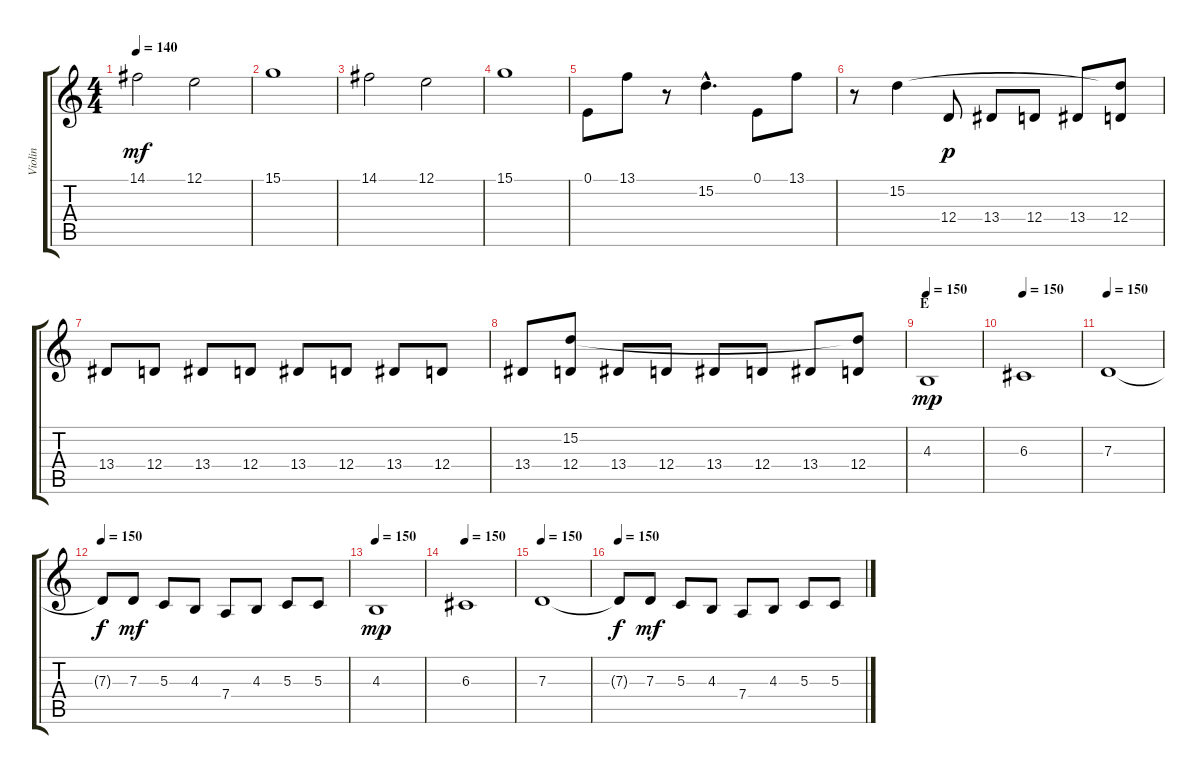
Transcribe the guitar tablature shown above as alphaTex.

\track ("Violin" "Violin") {instrument violin}
\staff {score tabs}
\tuning (E4 B3 G3 D3 A2 E2) {hide}
\ts (4 4)
\tempo 140
\clef g2
\ks c
14.1.2{dy mf} 12.1.2 |
15.1.1 |
14.1.2 12.1.2 |
15.1.1 |
0.1.8 13.1.8 r.8 15.2{hac}.4{d} 0.1.8 13.1.8 |
r.8 15.2.4 12.4.8{dy p} 13.4.8 12.4.8 13.4.8 (15.2{t} 12.4).8 |
13.4.8 12.4.8 13.4.8 12.4.8 13.4.8 12.4.8 13.4.8 12.4.8 |
13.4.8 (15.2 12.4).8 13.4.8 12.4.8 13.4.8 12.4.8 13.4.8 (15.2{t} 12.4).8 |
\section ("" "E")
\tempo 150
4.3.1{dy mp} |
\tempo 150
6.3.1 |
\tempo 150
7.3.1 |
\tempo 150
7.3{t}.8{dy f} 7.3.8{dy mf} 5.3.8 4.3.8 7.4.8 4.3.8 5.3.8 5.3.8 |
\tempo 150
4.3.1{dy mp} |
\tempo 150
6.3.1 |
\tempo 150
7.3.1 |
\tempo 150
7.3{t}.8{dy f} 7.3.8{dy mf} 5.3.8 4.3.8 7.4.8 4.3.8 5.3.8 5.3.8
